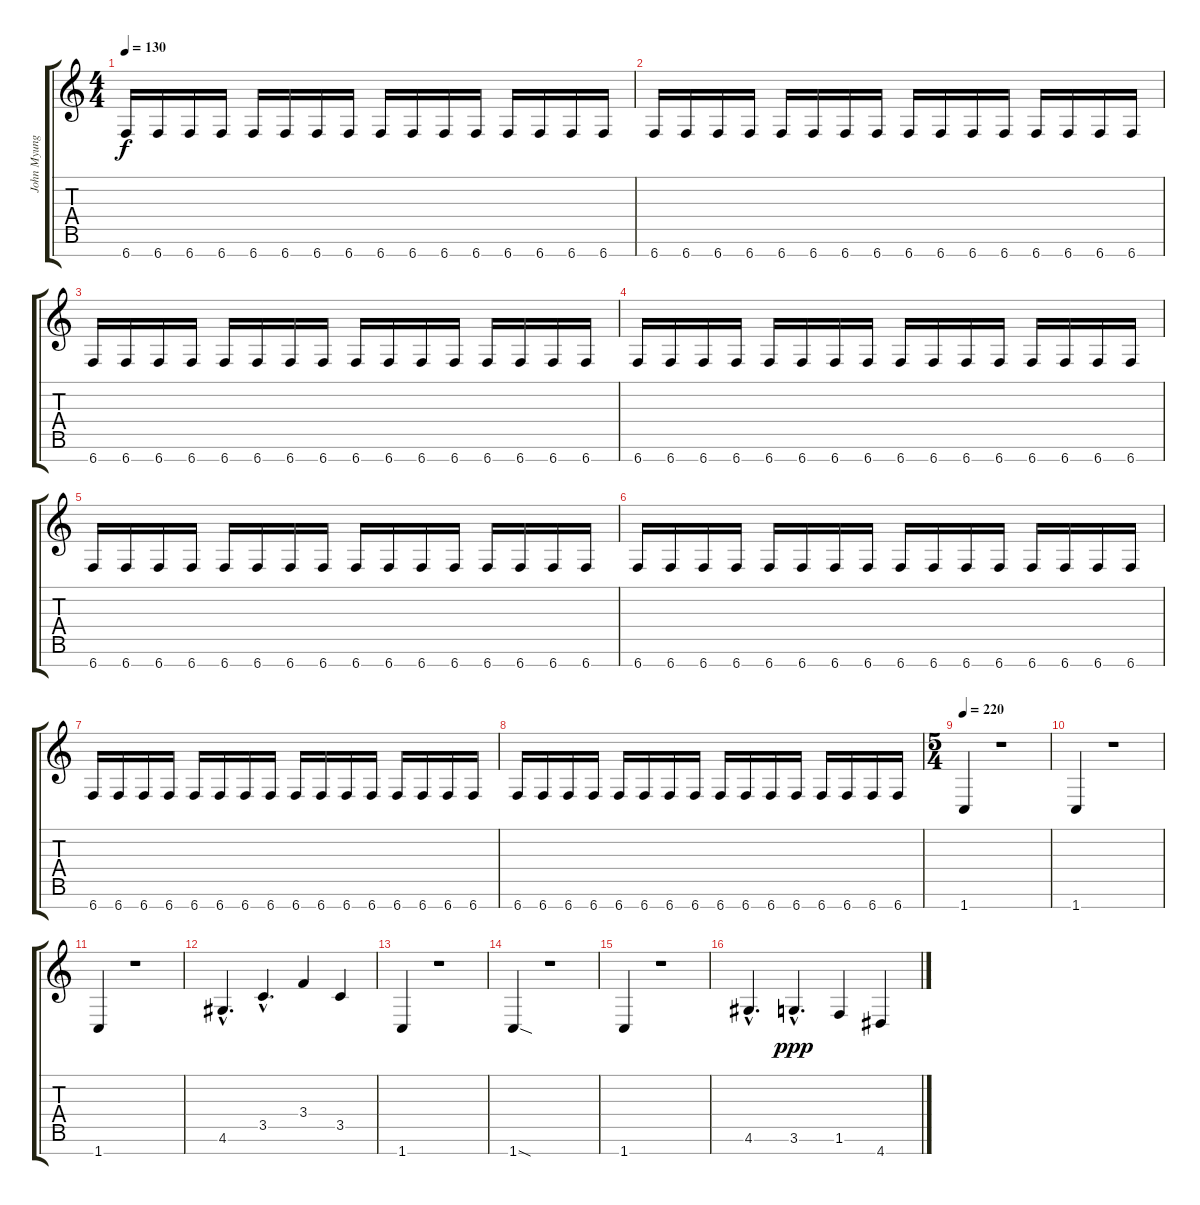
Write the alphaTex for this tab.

\track ("John Myung" "John Myung") {instrument electricbassfinger}
\staff {score tabs}
\tuning (E4 B3 G3 D3 A2 E2 B1) {hide}
\ts (4 4)
\tempo 130
\clef g2
\ks c
6.7.16{dy f instrument electricbassfinger} 6.7.16 6.7.16 6.7.16 6.7.16 6.7.16 6.7.16 6.7.16 6.7.16 6.7.16 6.7.16 6.7.16 6.7.16 6.7.16 6.7.16 6.7.16 |
6.7.16 6.7.16 6.7.16 6.7.16 6.7.16 6.7.16 6.7.16 6.7.16 6.7.16 6.7.16 6.7.16 6.7.16 6.7.16 6.7.16 6.7.16 6.7.16 |
6.7.16 6.7.16 6.7.16 6.7.16 6.7.16 6.7.16 6.7.16 6.7.16 6.7.16 6.7.16 6.7.16 6.7.16 6.7.16 6.7.16 6.7.16 6.7.16 |
6.7.16 6.7.16 6.7.16 6.7.16 6.7.16 6.7.16 6.7.16 6.7.16 6.7.16 6.7.16 6.7.16 6.7.16 6.7.16 6.7.16 6.7.16 6.7.16 |
6.7.16 6.7.16 6.7.16 6.7.16 6.7.16 6.7.16 6.7.16 6.7.16 6.7.16 6.7.16 6.7.16 6.7.16 6.7.16 6.7.16 6.7.16 6.7.16 |
6.7.16 6.7.16 6.7.16 6.7.16 6.7.16 6.7.16 6.7.16 6.7.16 6.7.16 6.7.16 6.7.16 6.7.16 6.7.16 6.7.16 6.7.16 6.7.16 |
6.7.16 6.7.16 6.7.16 6.7.16 6.7.16 6.7.16 6.7.16 6.7.16 6.7.16 6.7.16 6.7.16 6.7.16 6.7.16 6.7.16 6.7.16 6.7.16 |
6.7.16 6.7.16 6.7.16 6.7.16 6.7.16 6.7.16 6.7.16 6.7.16 6.7.16 6.7.16 6.7.16 6.7.16 6.7.16 6.7.16 6.7.16 6.7.16 |
\ts (5 4)
\tempo 220
1.7.4 r.1 |
1.7.4 r.1 |
1.7.4 r.1 |
4.6{hac}.4{d} 3.5{hac}.4{d} 3.4.4 3.5.4 |
1.7.4 r.1 |
1.7{sod}.4 r.1 |
1.7.4 r.1 |
4.6{hac}.4{d} 3.6{hac}.4{d dy ppp} 1.6.4 4.7.4
